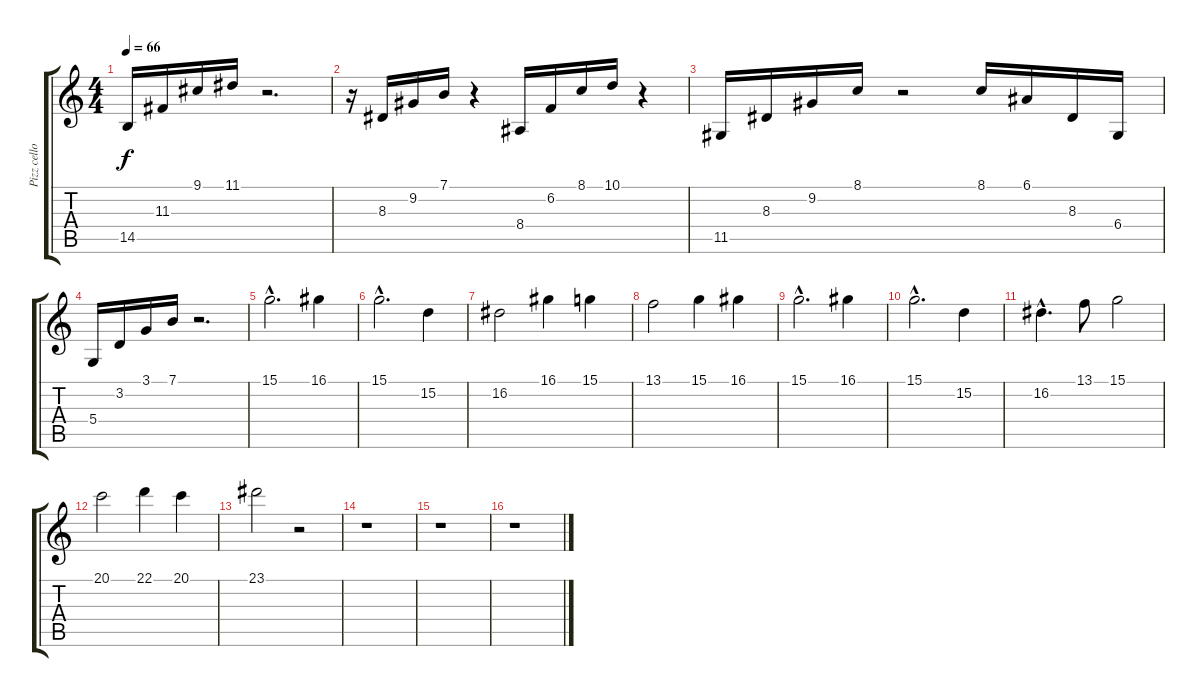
\track ("Pizz cello" "Pizz cello") {instrument pizzicatostrings}
\staff {score tabs}
\tuning (E4 B3 G3 D3 A2 E2) {hide}
\ts (4 4)
\tempo 66
\clef g2
\ks c
14.5.16{dy f} 11.3.16 9.1.16 11.1.16 r.2{d} |
r.16 8.3.16 9.2.16 7.1.16 r.4 8.4.16 6.2.16 8.1.16 10.1.16 r.4 |
11.5.16 8.3.16 9.2.16 8.1.16 r.2 8.1.16 6.1.16 8.3.16 6.4.16 |
5.4.16 3.2.16 3.1.16 7.1.16 r.2{d} |
15.1{hac}.2{d} 16.1.4 |
15.1{hac}.2{d} 15.2.4 |
16.2.2 16.1.4 15.1.4 |
13.1.2 15.1.4 16.1.4 |
15.1{hac}.2{d} 16.1.4 |
15.1{hac}.2{d} 15.2.4 |
16.2{hac}.4{d} 13.1.8 15.1.2 |
20.1.2 22.1.4 20.1.4 |
23.1.2 r.2 |
r.1 |
r.1 |
r.1
